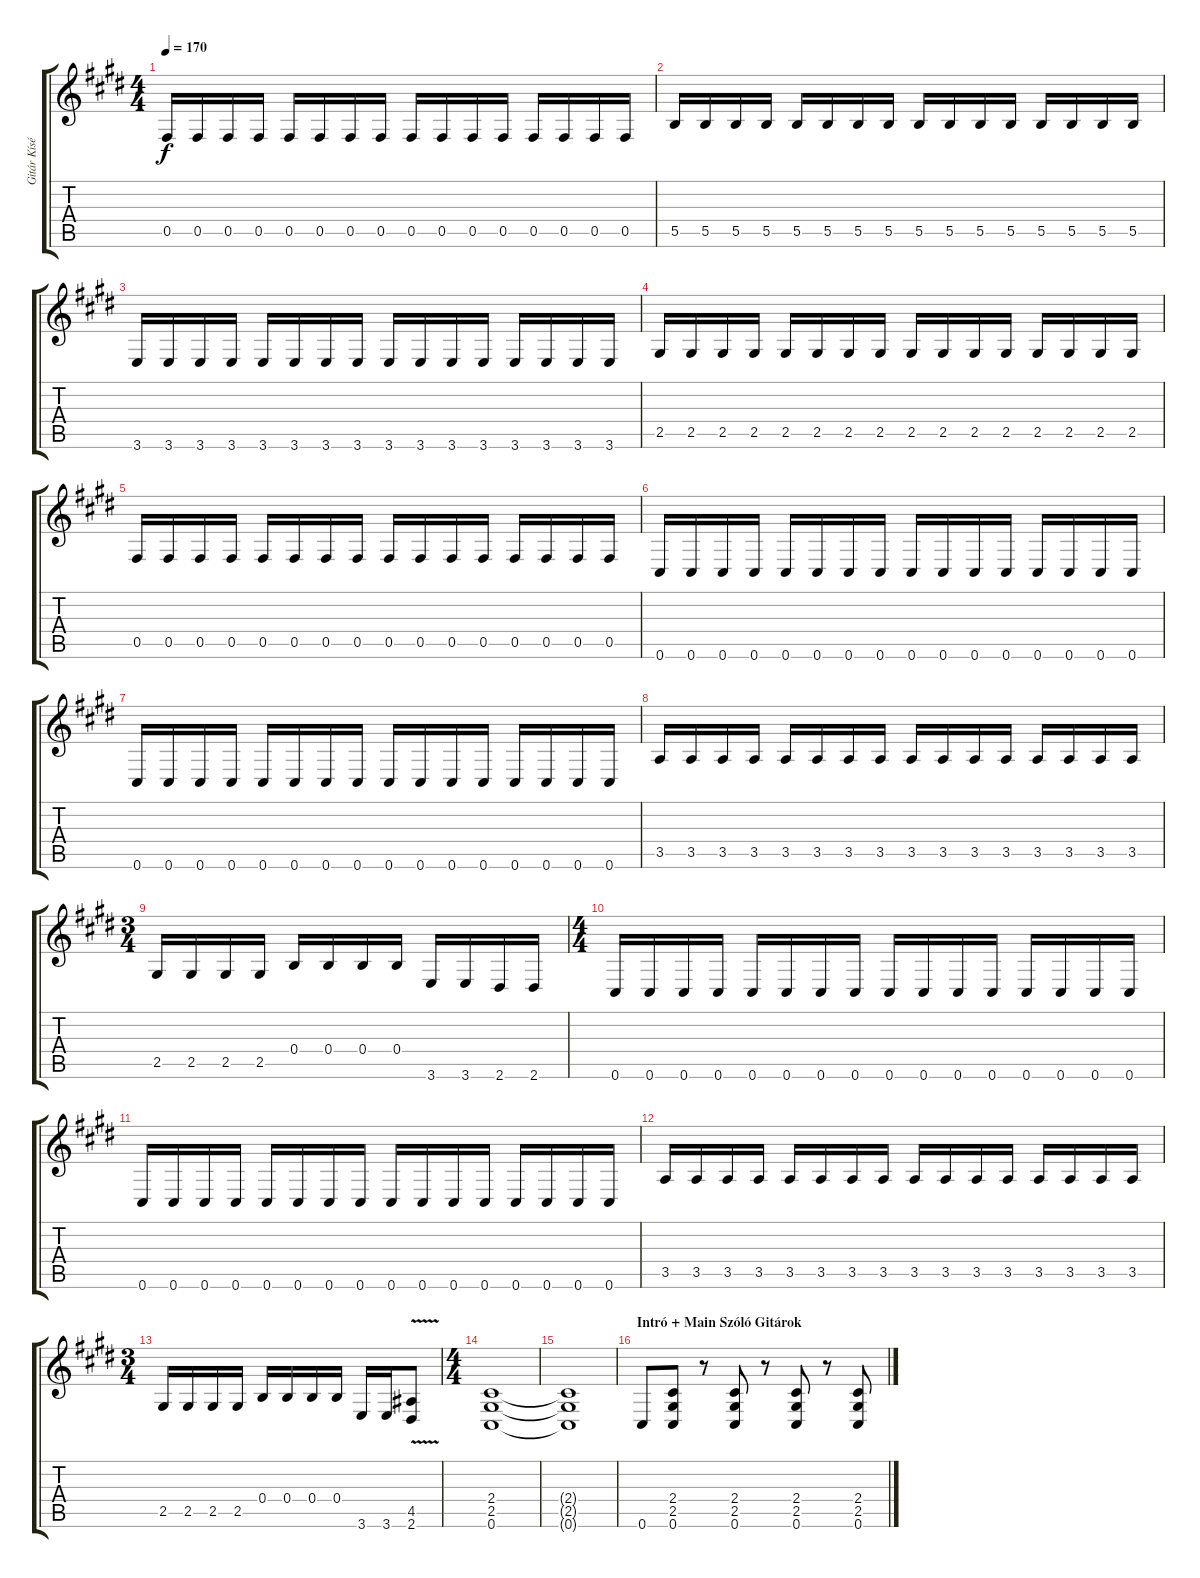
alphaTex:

\track ("Gitár Kíséret 1" "Gitár Kísé") {instrument distortionguitar}
\staff {score tabs}
\tuning (Db4 Ab3 E3 B2 Gb2 Db2) {hide}
\ts (4 4)
\tempo 170
\clef g2
\ks c#minor
0.5.16{dy f} 0.5.16 0.5.16 0.5.16 0.5.16 0.5.16 0.5.16 0.5.16 0.5.16 0.5.16 0.5.16 0.5.16 0.5.16 0.5.16 0.5.16 0.5.16 |
5.5.16 5.5.16 5.5.16 5.5.16 5.5.16 5.5.16 5.5.16 5.5.16 5.5.16 5.5.16 5.5.16 5.5.16 5.5.16 5.5.16 5.5.16 5.5.16 |
3.6.16 3.6.16 3.6.16 3.6.16 3.6.16 3.6.16 3.6.16 3.6.16 3.6.16 3.6.16 3.6.16 3.6.16 3.6.16 3.6.16 3.6.16 3.6.16 |
2.5.16 2.5.16 2.5.16 2.5.16 2.5.16 2.5.16 2.5.16 2.5.16 2.5.16 2.5.16 2.5.16 2.5.16 2.5.16 2.5.16 2.5.16 2.5.16 |
0.5.16 0.5.16 0.5.16 0.5.16 0.5.16 0.5.16 0.5.16 0.5.16 0.5.16 0.5.16 0.5.16 0.5.16 0.5.16 0.5.16 0.5.16 0.5.16 |
0.6.16 0.6.16 0.6.16 0.6.16 0.6.16 0.6.16 0.6.16 0.6.16 0.6.16 0.6.16 0.6.16 0.6.16 0.6.16 0.6.16 0.6.16 0.6.16 |
0.6.16 0.6.16 0.6.16 0.6.16 0.6.16 0.6.16 0.6.16 0.6.16 0.6.16 0.6.16 0.6.16 0.6.16 0.6.16 0.6.16 0.6.16 0.6.16 |
3.5.16 3.5.16 3.5.16 3.5.16 3.5.16 3.5.16 3.5.16 3.5.16 3.5.16 3.5.16 3.5.16 3.5.16 3.5.16 3.5.16 3.5.16 3.5.16 |
\ts (3 4)
2.5.16 2.5.16 2.5.16 2.5.16 0.4.16 0.4.16 0.4.16 0.4.16 3.6.16 3.6.16 2.6.16 2.6.16 |
\ts (4 4)
0.6.16 0.6.16 0.6.16 0.6.16 0.6.16 0.6.16 0.6.16 0.6.16 0.6.16 0.6.16 0.6.16 0.6.16 0.6.16 0.6.16 0.6.16 0.6.16 |
0.6.16 0.6.16 0.6.16 0.6.16 0.6.16 0.6.16 0.6.16 0.6.16 0.6.16 0.6.16 0.6.16 0.6.16 0.6.16 0.6.16 0.6.16 0.6.16 |
3.5.16 3.5.16 3.5.16 3.5.16 3.5.16 3.5.16 3.5.16 3.5.16 3.5.16 3.5.16 3.5.16 3.5.16 3.5.16 3.5.16 3.5.16 3.5.16 |
\ts (3 4)
2.5.16 2.5.16 2.5.16 2.5.16 0.4.16 0.4.16 0.4.16 0.4.16 3.6.16 3.6.16 (4.5 2.6{v}).8 |
\ts (4 4)
(2.4 2.5 0.6).1 |
(2.4{t} 2.5{t} 0.6{t}).1 |
\section ("" "Intró + Main Szóló Gitárok")
0.6.8 (2.4 2.5 0.6).8 r.8 (2.4 2.5 0.6).8 r.8 (2.4 2.5 0.6).8 r.8 (2.4 2.5 0.6).8
